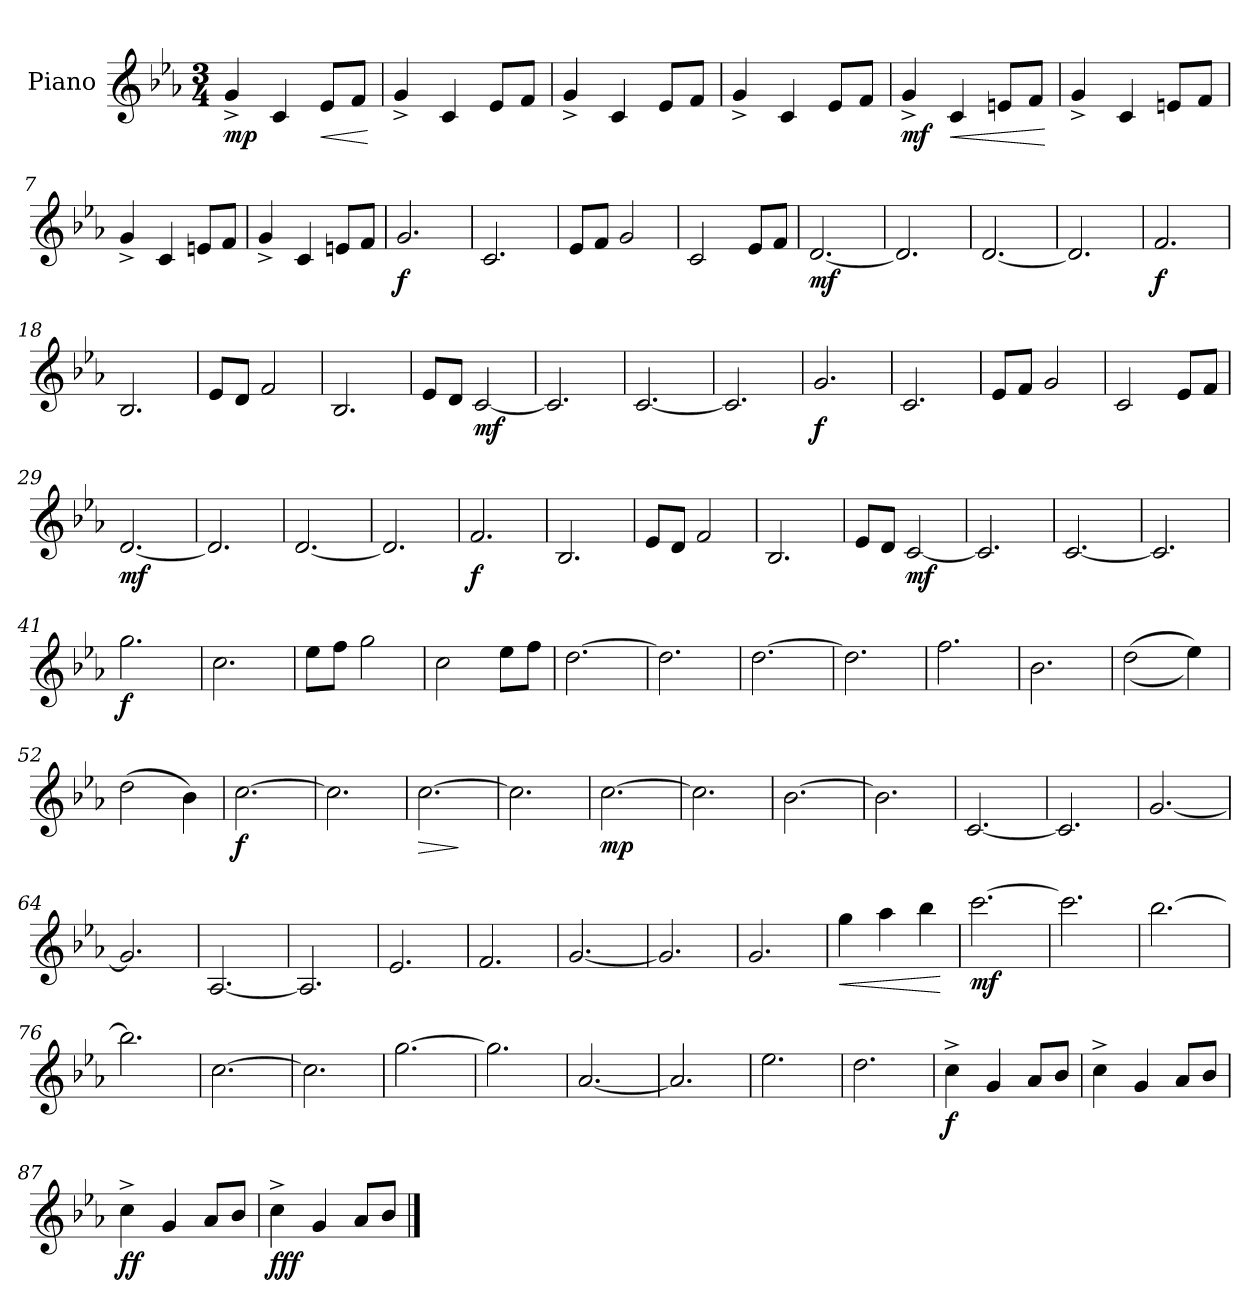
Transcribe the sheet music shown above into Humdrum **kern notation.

**kern	**dynam
*part1	*part1
*staff1	*staff1
*I"Piano	*
*I'Pno.	*
*clefG2	*
*k[b-e-a-]	*
*M3/4	*
*MM172	*
=1	=1
!	!LO:DY:b
4g^/	mp
4c/	.
!	!LO:HP:b
8e-/L	<
8f/J	.
.	[
=2	=2
4g^/	.
4c/	.
8e-/L	.
8f/J	.
=3	=3
4g^/	.
4c/	.
8e-/L	.
8f/J	.
=4	=4
4g^/	.
4c/	.
8e-/L	.
8f/J	.
=5	=5
!	!LO:DY:b
4g^/	mf
!	!LO:HP:b
4c/	<
8en/L	.
8f/J	.
.	[
=6	=6
4g^/	.
4c/	.
8en/L	.
8f/J	.
=7	=7
4g^/	.
4c/	.
8en/L	.
8f/J	.
=8	=8
4g^/	.
4c/	.
8en/L	.
8f/J	.
=9	=9
!	!LO:DY:b
2.g/	f
!!LO:LB:g=z
=10	=10
2.c/	.
=11	=11
8e-/L	.
8f/J	.
2g/	.
=12	=12
2c/	.
8e-/L	.
8f/J	.
=13	=13
!	!LO:DY:b
[2.d/	mf
=14	=14
2.d/]	.
=15	=15
[2.d/	.
=16	=16
2.d/]	.
=17	=17
!	!LO:DY:b
2.f/	f
=18	=18
2.B-/	.
=19	=19
8e-/L	.
8d/J	.
2f/	.
=20	=20
2.B-/	.
=21	=21
8e-/L	.
8d/J	.
!	!LO:DY:b
[2c/	mf
=22	=22
2.c/]	.
=23	=23
[2.c/	.
!!LO:LB:g=z
=24	=24
2.c/]	.
=25	=25
!	!LO:DY:b
2.g/	f
=26	=26
2.c/	.
=27	=27
8e-/L	.
8f/J	.
2g/	.
=28	=28
2c/	.
8e-/L	.
8f/J	.
=29	=29
!	!LO:DY:b
[2.d/	mf
=30	=30
2.d/]	.
=31	=31
[2.d/	.
=32	=32
2.d/]	.
=33	=33
!	!LO:DY:b
2.f/	f
=34	=34
2.B-/	.
=35	=35
8e-/L	.
8d/J	.
2f/	.
=36	=36
2.B-/	.
=37	=37
8e-/L	.
8d/J	.
!	!LO:DY:b
[2c/	mf
!!LO:LB:g=z
=38	=38
2.c/]	.
=39	=39
[2.c/	.
=40	=40
2.c/]	.
=41	=41
!	!LO:DY:b
2.gg\	f
=42	=42
2.cc\	.
=43	=43
8ee-\L	.
8ff\J	.
2gg\	.
=44	=44
2cc\	.
8ee-\L	.
8ff\J	.
=45	=45
[2.dd\	.
=46	=46
2.dd\]	.
=47	=47
[2.dd\	.
=48	=48
2.dd\]	.
=49	=49
2.ff\	.
=50	=50
2.b-\	.
=51	=51
(>(>2dd\	.
4ee-\))	.
!!LO:LB:g=z
=52	=52
(>2dd\	.
4b-\)	.
=53	=53
!	!LO:DY:b
[2.cc\	f
=54	=54
2.cc\]	.
=55	=55
!	!LO:HP:b
[2.cc\	>
.	]
=56	=56
2.cc\]	.
=57	=57
!	!LO:DY:b
[2.cc\	mp
=58	=58
2.cc\]	.
=59	=59
[2.b-\	.
=60	=60
2.b-\]	.
=61	=61
[2.c/	.
=62	=62
2.c/]	.
=63	=63
[2.g/	.
=64	=64
2.g/]	.
=65	=65
[2.A-/	.
=66	=66
2.A-/]	.
!!LO:LB:g=z
=67	=67
2.e-/	.
=68	=68
2.f/	.
=69	=69
[2.g/	.
=70	=70
2.g/]	.
=71	=71
2.g/	.
=72	=72
!	!LO:HP:b
4gg\	<
4aa-\	.
4bb-\	.
.	[
=73	=73
!	!LO:DY:b
[2.ccc\	mf
=74	=74
2.ccc\]	.
=75	=75
[2.bb-\	.
=76	=76
2.bb-\]	.
=77	=77
[2.cc\	.
=78	=78
2.cc\]	.
=79	=79
[2.gg\	.
=80	=80
2.gg\]	.
=81	=81
[2.a-/	.
!!LO:LB:g=z
=82	=82
2.a-/]	.
=83	=83
2.ee-\	.
=84	=84
2.dd\	.
=85	=85
!	!LO:DY:b
4cc^\	f
4g/	.
8a-/L	.
8b-/J	.
=86	=86
4cc^\	.
4g/	.
8a-/L	.
8b-/J	.
=87	=87
!	!LO:DY:b
4cc^\	ff
4g/	.
8a-/L	.
8b-/J	.
=88	=88
!	!LO:DY:b
4cc^\	fff
4g/	.
8a-/L	.
8b-/J	.
==	==
*-	*-
